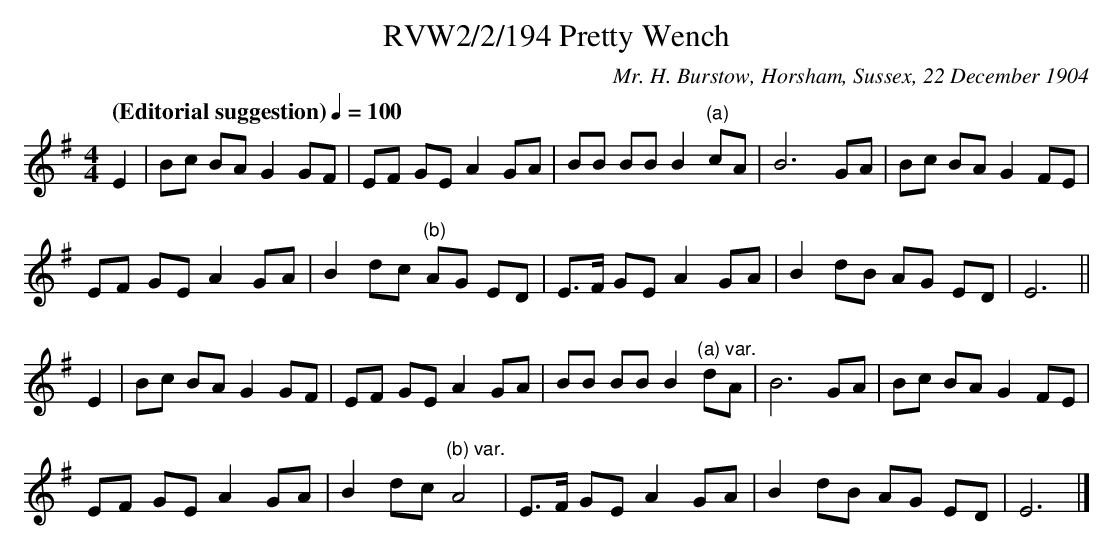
X:1
T:RVW2/2/194 Pretty Wench
C:Mr. H. Burstow, Horsham, Sussex, 22 December 1904
L:1/8
Q: "(Editorial suggestion)" 1/4=100
M:4/4
K:G
E2 | Bc BA G2 GF | EF GE A2 GA | BB BB B2 "^(a)"cA | B6 GA | Bc BA G2 FE |
EF GE A2 GA | B2 dc "^(b)"AG ED | E3/2F/2 GE A2 GA | B2 dB AG ED | E6 ||
E2 | Bc BA G2 GF | EF GE A2 GA | BB BB B2 "^(a) var."dA | B6 GA | Bc BA G2 FE |
EF GE A2 GA | B2 dc "^(b) var."A4 | E3/2F/2 GE A2 GA | B2 dB AG ED | E6 |]
